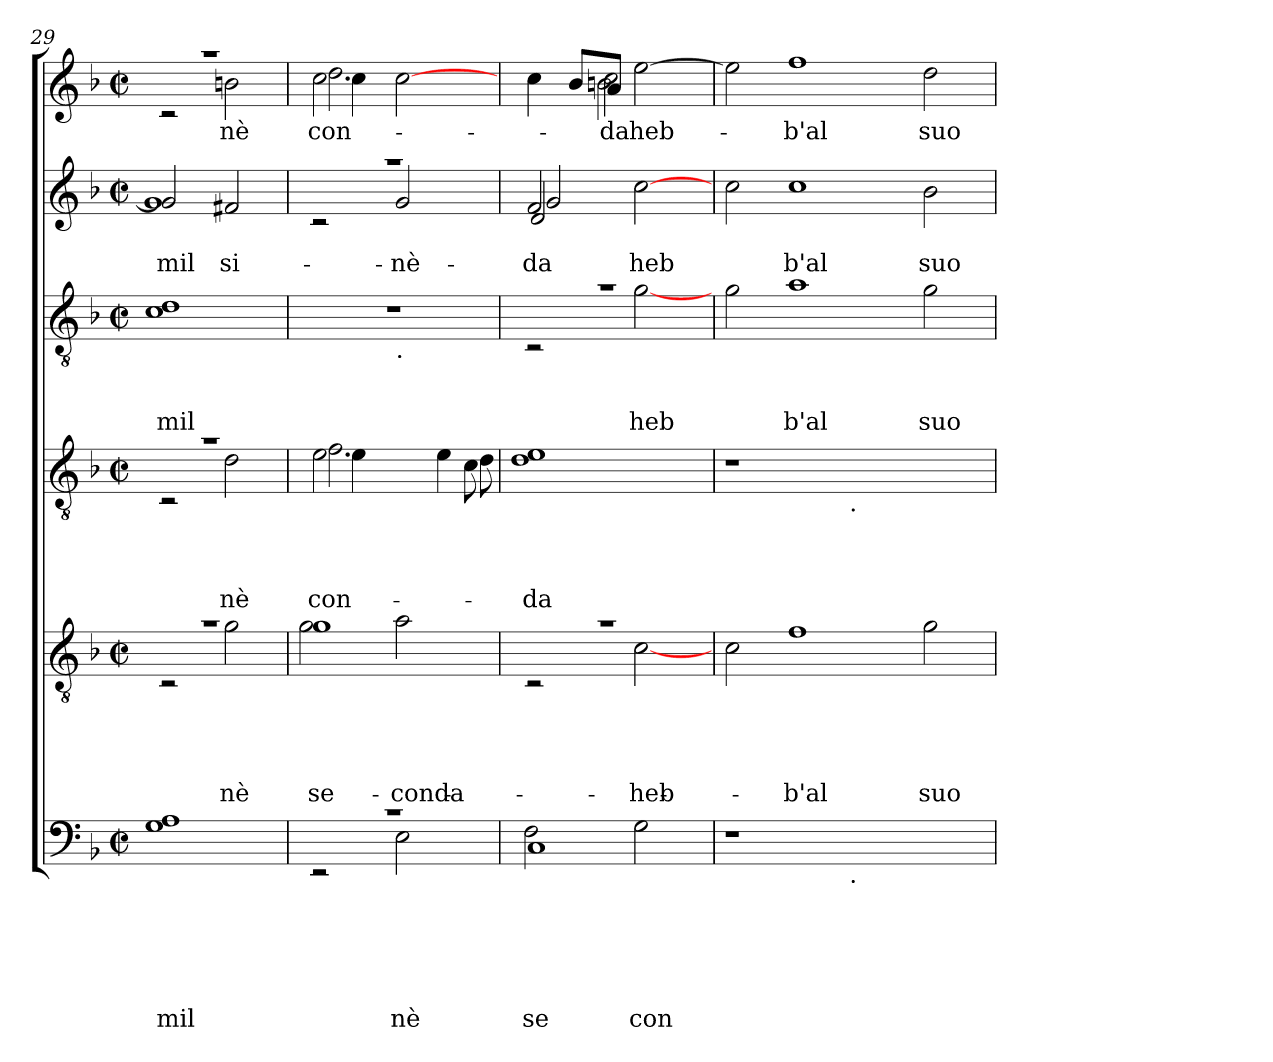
**kern	**text	**text	**text	**text	**text	**text	**kern	**text	**text	**text	**text	**text	**kern	**text	**text	**text	**text	**kern	**text	**text	**text	**kern	**text	**text	**kern	**text
*part6	*part6	*part6	*part6	*part6	*part6	*part6	*part5	*part5	*part5	*part5	*part5	*part5	*part4	*part4	*part4	*part4	*part4	*part3	*part3	*part3	*part3	*part2	*part2	*part2	*part1	*part1
*staff6	*staff6	*staff6	*staff6	*staff6	*staff6	*staff6	*staff5	*staff5	*staff5	*staff5	*staff5	*staff5	*staff4	*staff4	*staff4	*staff4	*staff4	*staff3	*staff3	*staff3	*staff3	*staff2	*staff2	*staff2	*staff1	*staff1
*clefF4	*	*	*	*	*	*	*clefGv2	*	*	*	*	*	*clefGv2	*	*	*	*	*clefGv2	*	*	*	*clefG2	*	*	*clefG2	*
*k[b-]	*	*	*	*	*	*	*k[b-]	*	*	*	*	*	*k[b-]	*	*	*	*	*k[b-]	*	*	*	*k[b-]	*	*	*k[b-]	*
*F:	*	*	*	*	*	*	*F:	*	*	*	*	*	*F:	*	*	*	*	*F:	*	*	*	*F:	*	*	*F:	*
*M2/2	*	*	*	*	*	*	*M2/2	*	*	*	*	*	*M2/2	*	*	*	*	*M2/2	*	*	*	*M2/2	*	*	*M2/2	*
*met(c|)	*	*	*	*	*	*	*met(c|)	*	*	*	*	*	*met(c|)	*	*	*	*	*met(c|)	*	*	*	*met(c|)	*	*	*met(c|)	*
=29	=29	=29	=29	=29	=29	=29	=29	=29	=29	=29	=29	=29	=29	=29	=29	=29	=29	=29	=29	=29	=29	=29	=29	=29	=29	=29
!	!	!	!	!	!	!LO:LY:b	!	!	!	!	!	!	!	!	!	!	!	!	!	!	!LO:LY:b	!	!	!LO:LY:b	!	!
*	*	*	*	*	*	*	*^	*	*	*	*	*	*^	*	*	*	*	*	*	*	*	*^	*	*	*^	*
1G 1A	.	.	.	.	.	-mil	1ra	2rC	.	.	.	.	.	1ra	2rC	.	.	.	.	1c 1d	.	.	-mil	2g/]	1g	.	-mil	1raa	2rc	.
!	!	!	!	!	!	!	!	!	!	!	!	!	!LO:LY:b	!	!	!	!	!	!LO:LY:b	!	!	!	!	!	!	!	!LO:LY:b	!	!	!LO:LY:b
.	.	.	.	.	.	.	.	2g\	.	.	.	.	nè	.	2d\	.	.	.	nè	.	.	.	.	2f#X/	.	.	si-	.	2bn\	nè
=30	=30	=30	=30	=30	=30	=30	=30	=30	=30	=30	=30	=30	=30	=30	=30	=30	=30	=30	=30	=30	=30	=30	=30	=30	=30	=30	=30	=30	=30	=30
*^	*	*	*	*	*	*	*	*	*	*	*	*	*	*	*	*	*	*	*	*	*	*	*	*	*	*	*	*	*	*
!	!	!	!	!	!	!	!	!	!	!	!	!	!	!LO:LY:b	!	!	!	!	!	!LO:LY:b	!	!	!	!	!	!	!	!	!	!	!
!	!	!	!	!	!	!	!	!	!	!	!	!	!	!	!	!	!	!	!	!LO:LY:b	!	!	!	!	!	!	!	!	!	!	!LO:LY:b
*	*	*	*	*	*	*	*	*	*	*	*	*	*	*	*^	*^	*	*	*	*	*	*	*	*	*	*	*	*	*	*	*
!	!	!	!	!	!	!	!	!	!	!	!	!	!	!	!	!	!	!	!	!	!	!	!	!	!	!	!	!	!	!	!	!	!LO:LY:b
*	*	*	*	*	*	*	*	*	*	*	*	*	*	*	*	*	*	*	*	*	*	*	*^	*	*	*	*	*	*	*	*	*^	*
1rc	2rEE	.	.	.	.	.	.	1g	2g\	.	.	.	.	se-	2e\	2.f\	4e\	2..ryy	.	.	.	-con-	1r	2ryy	.	.	.	1raa	2rc	.	.	2cc\	2.dd\	4cc\	-con-
.	.	.	.	.	.	.	.	.	.	.	.	.	.	.	.	.	2ryy	.	.	.	.	.	.	.	.	.	.	.	.	.	.	.	.	4ryy	.
!	!	!	!	!	!	!	!	!	!	!	!	!	!	!	!	!	!	!	!	!	!	!	!	!LO:TX:b:t=.	!	!	!	!	!	!	!	!	!	!	!
!	!	!	!	!	!	!	!LO:LY:b	!	!	!	!	!	!	!LO:LY:b	!	!	!	!	!	!	!	!	!	!	!	!	!	!	!	!	!LO:LY:b	!	!	!	!
.	2E\	.	.	.	.	.	nè	.	2a\	.	.	.	.	-conda	2ryy	.	.	.	.	.	.	.	.	2ryy	.	.	.	.	2g/	.	nè	2ryy	.	[>2cc\	.
.	.	.	.	.	.	.	.	.	.	.	.	.	.	.	.	8ryy	4e\	.	.	.	.	.	.	.	.	.	.	.	.	.	.	.	4ryy	.	.
.	.	.	.	.	.	.	.	.	.	.	.	.	.	.	.	8c\	.	8d\	.	.	.	.	.	.	.	.	.	.	.	.	.	.	.	.	.
*	*	*	*	*	*	*	*	*	*	*	*	*	*	*	*	*	*	*	*	*	*	*	*	*	*	*	*	*v	*v	*	*	*	*	*	*
=31	=31	=31	=31	=31	=31	=31	=31	=31	=31	=31	=31	=31	=31	=31	=31	=31	=31	=31	=31	=31	=31	=31	=31	=31	=31	=31	=31	=31	=31	=31	=31	=31	=31	=31
!	!	!	!	!	!	!	!LO:LY:b:rj	!	!	!	!	!	!	!	!	!	!	!	!	!	!	!	!	!	!	!	!	!	!	!	!	!	!	!
!	!	!	!	!	!	!	!LO:LY:b	!	!	!	!	!	!	!	!	!	!	!	!	!	!	!LO:LY:b:rj	!	!	!	!	!	!	!	!LO:LY:b	!	!	!	!
*	*	*	*	*	*	*	*	*	*	*	*	*	*	*	*	*	*	*	*	*	*	*	*	*	*	*	*	*^	*	*	*	*	*	*
!	!	!	!	!	!	!	!	!	!	!	!	!	!	!	!	!	!	!	!	!	!	!	!	!	!	!	!	!	!	!	!LO:LY:b	!	!	!	!
*	*	*	*	*	*	*	*	*	*	*	*	*	*	*	*	*	*	*	*	*	*	*	*	*	*	*	*	*	*^	*	*	*	*	*	*
!	!	!	!	!	!	!	!	!	!	!	!	!	!	!	!	!	!	!	!	!	!	!	!	!	!	!	!	!	!	!	!	!LO:LY:b:rj	!	!	!	!
*	*	*	*	*	*	*	*	*	*	*	*	*	*	*	*v	*v	*v	*v	*	*	*	*	*	*	*	*	*	*	*	*	*	*	*	*	*	*
1C	2F\	.	.	.	.	.	se-	1ra	2rC	.	.	.	.	.	1d 1e	.	.	.	-da	1ra	2rC	.	.	.	2f/	2d/	2g/	.	-da	4cc\	4.ryy	4.ryy	.
.	.	.	.	.	.	.	.	.	.	.	.	.	.	.	.	.	.	.	.	.	.	.	.	.	.	.	.	.	.	8b-/L	.	.	.
!	!	!	!	!	!	!	!	!	!	!	!	!	!	!	!	!	!	!	!	!	!	!	!	!	!	!	!	!	!	!	!	!	!LO:LY:b
.	.	.	.	.	.	.	.	.	.	.	.	.	.	.	.	.	.	.	.	.	.	.	.	.	.	.	.	.	.	8a/J	2bn\	2cc\	-da
!	!	!	!	!	!	!	!LO:LY:b	!	!	!	!	!	!	!LO:LY:b	!	!	!	!	!	!	!	!	!	!LO:LY:b	!	!	!	!	!LO:LY:b	!	!	!	!LO:LY:b
.	2G\	.	.	.	.	.	-con-	.	[>2c\	.	.	.	.	heb-	.	.	.	.	.	.	[>2g\	.	.	heb-	2ryy	2ryy	[>2cc\	.	heb-	[>2ee\	.	.	-heb-
.	.	.	.	.	.	.	.	.	.	.	.	.	.	.	.	.	.	.	.	.	.	.	.	.	.	.	.	.	.	.	8ryy	8ryy	.
*	*	*	*	*	*	*	*	*	*	*	*	*	*	*	*	*	*	*	*	*v	*v	*	*	*	*	*	*	*	*	*v	*v	*v	*
*	*	*	*	*	*	*	*	*v	*v	*	*	*	*	*	*	*	*	*	*	*	*	*	*	*v	*v	*v	*	*	*	*
=32	=32	=32	=32	=32	=32	=32	=32	=32	=32	=32	=32	=32	=32	=32	=32	=32	=32	=32	=32	=32	=32	=32	=32	=32	=32	=32	=32
*	*	*	*	*	*	*	*	*	*	*	*	*	*	*^	*	*	*	*	*	*	*	*	*	*	*	*	*
1r	2ryy	.	.	.	.	.	.	2c\	.	.	.	.	.	1r	2ryy	.	.	.	.	2g\	.	.	.	2cc\	.	.	2ee\]	.
!	!	!	!	!	!	!	!	!	!	!	!	!	!LO:LY:b	!	!	!	!	!	!	!	!	!	!LO:LY:b	!	!	!LO:LY:b	!	!LO:LY:b
.	4...ryy	.	.	.	.	.	.	1f	.	.	.	.	-b'al	.	4...ryy	.	.	.	.	1a	.	.	-b'al	1cc	.	-b'al	1ff	b'al
!	!	!	!	!	!	!	!	!	!	!	!	!	!	!	!LO:TX:b:t=.	!	!	!	!	!	!	!	!	!	!	!	!	!
!	!LO:TX:b:t=.	!	!	!	!	!	!	!	!	!	!	!	!	!	!	!	!	!	!	!	!	!	!	!	!	!	!	!
.	1ryy	.	.	.	.	.	.	.	.	.	.	.	.	.	1ryy	.	.	.	.	.	.	.	.	.	.	.	.	.
1ryy	.	.	.	.	.	.	.	.	.	.	.	.	.	1ryy	.	.	.	.	.	.	.	.	.	.	.	.	.	.
!	!	!	!	!	!	!	!	!	!	!	!	!	!LO:LY:b	!	!	!	!	!	!	!	!	!	!LO:LY:b	!	!	!LO:LY:b	!	!LO:LY:b
.	.	.	.	.	.	.	.	2g\	.	.	.	.	suo	.	.	.	.	.	.	2g\	.	.	suo	2b-\	.	suo	2dd\	suo
.	32ryy	.	.	.	.	.	.	.	.	.	.	.	.	.	32ryy	.	.	.	.	.	.	.	.	.	.	.	.	.
*v	*v	*	*	*	*	*	*	*	*	*	*	*	*	*v	*v	*	*	*	*	*	*	*	*	*	*	*	*	*
=	=	=	=	=	=	=	=	=	=	=	=	=	=	=	=	=	=	=	=	=	=	=	=	=	=	=
*-	*-	*-	*-	*-	*-	*-	*-	*-	*-	*-	*-	*-	*-	*-	*-	*-	*-	*-	*-	*-	*-	*-	*-	*-	*-	*-
